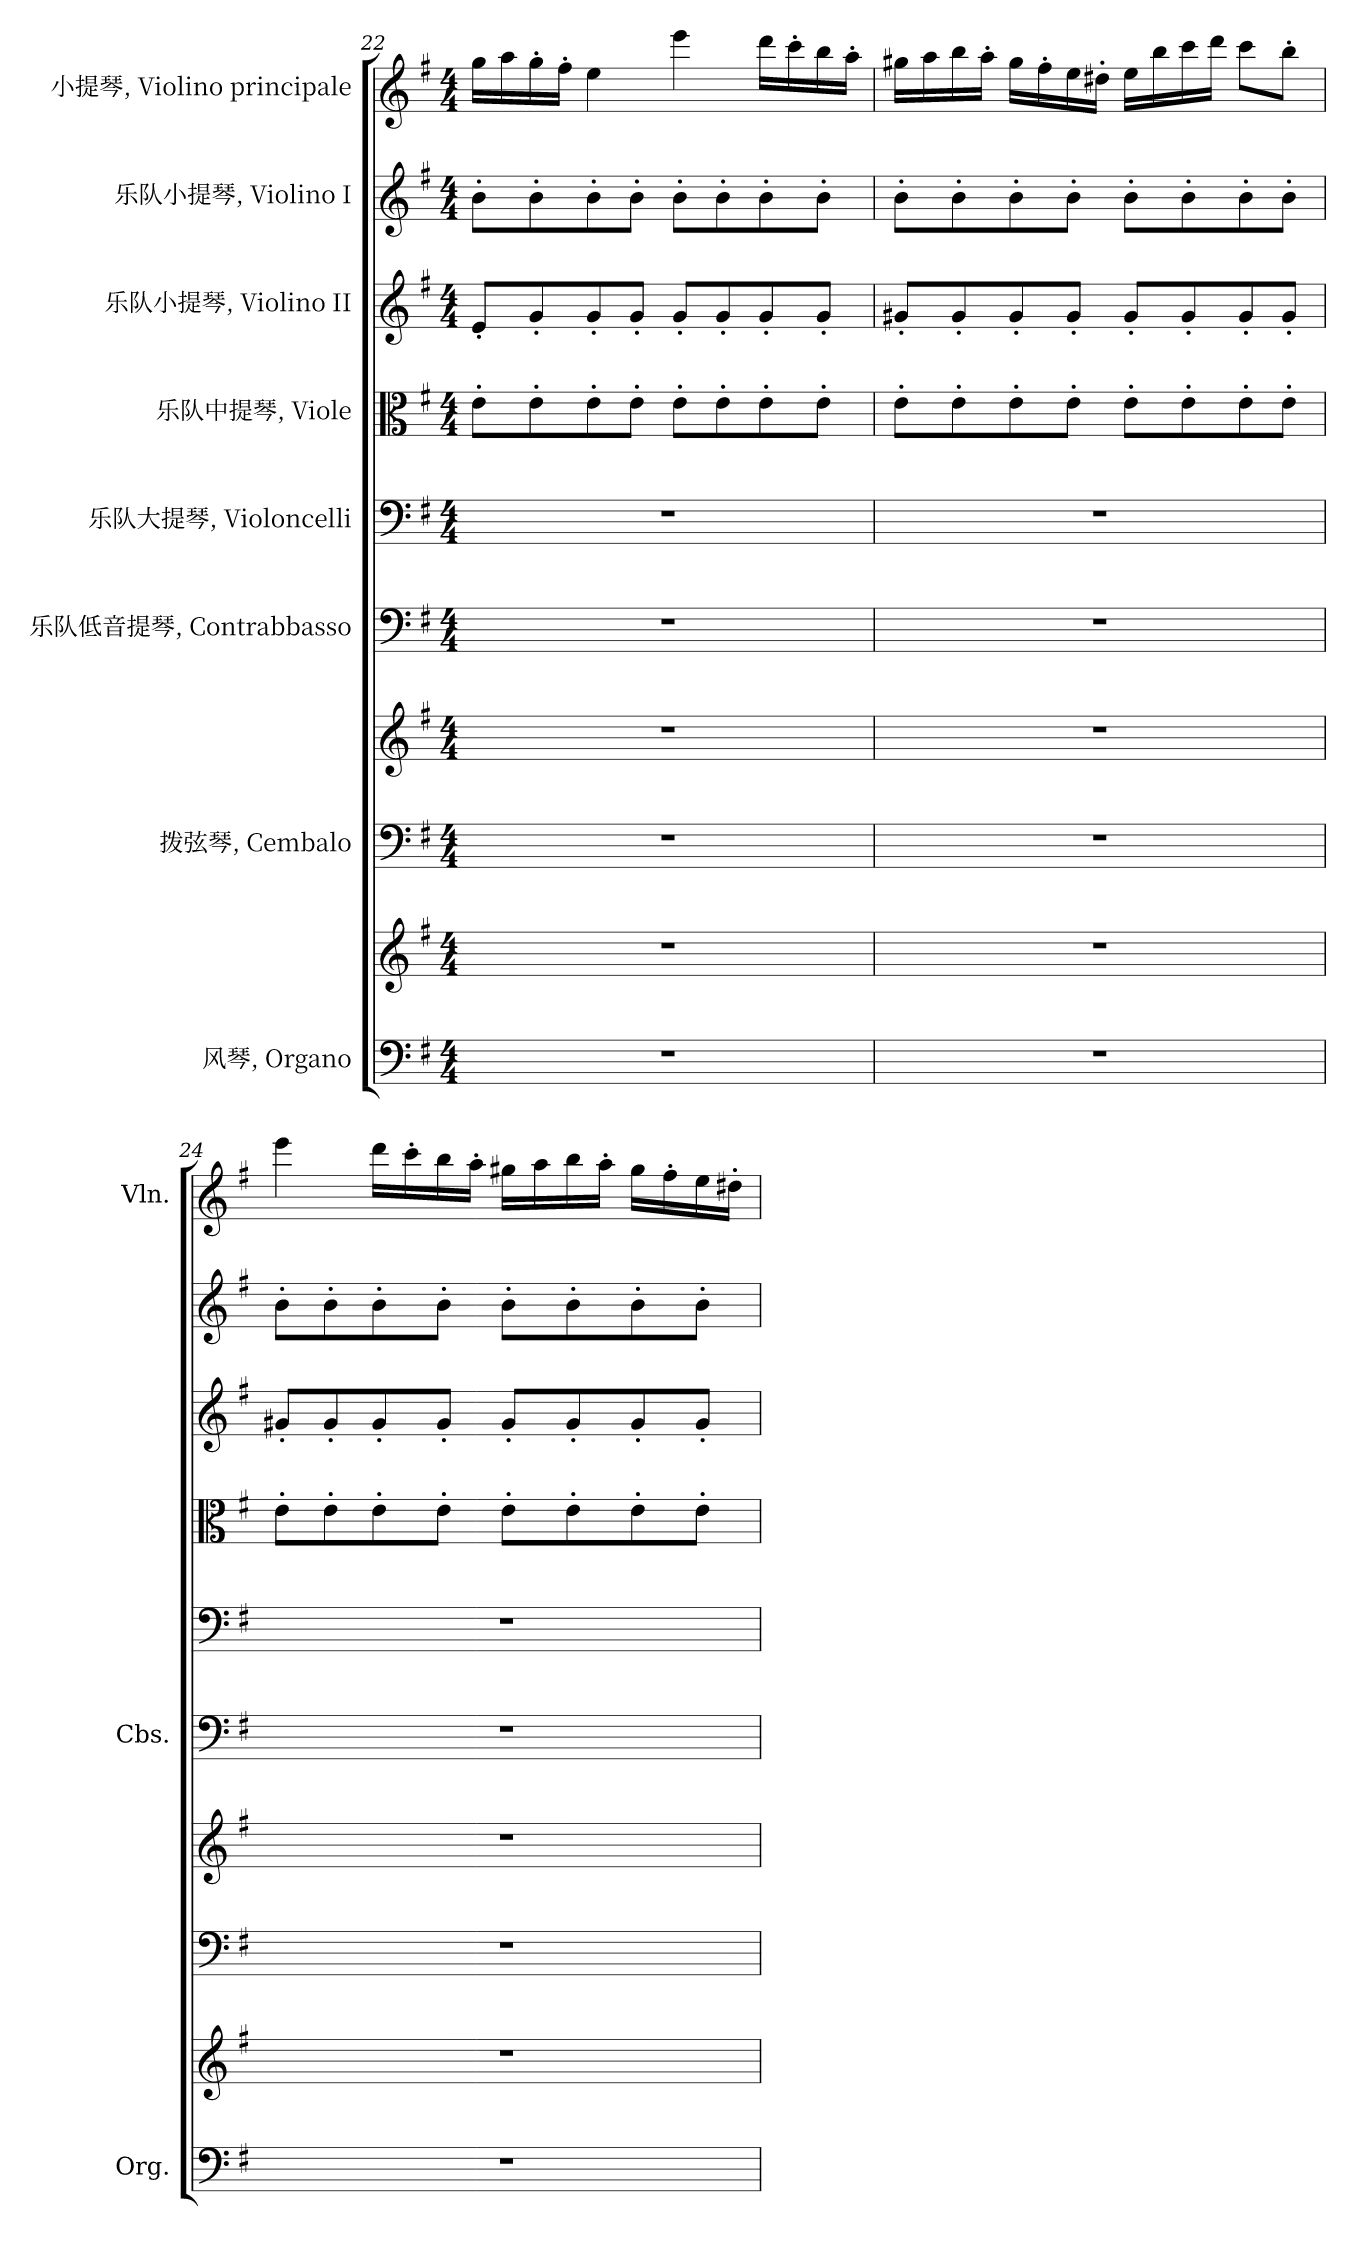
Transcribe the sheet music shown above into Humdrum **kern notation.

**kern	**kern	**kern	**kern	**kern	**kern	**kern	**kern	**kern	**kern
*part8	*part8	*part7	*part7	*part6	*part5	*part4	*part3	*part2	*part1
*staff10	*staff9	*staff8	*staff7	*staff6	*staff5	*staff4	*staff3	*staff2	*staff1
*I"风琴, Organo	*	*I"拨弦琴, Cembalo	*	*I"乐队低音提琴, Contrabbasso	*I"乐队大提琴, Violoncelli	*I"乐队中提琴, Viole	*I"乐队小提琴, Violino II	*I"乐队小提琴, Violino I	*I"小提琴, Violino principale
*I'Org.	*	*	*	*I'Cbs.	*	*	*	*	*I'Vln.
!!LO:PB:g=z
*clefF4	*clefG2	*clefF4	*clefG2	*clefF4	*clefF4	*clefC3	*clefG2	*clefG2	*clefG2
*	*	*	*	*ITrd7c12	*	*	*	*	*
*k[f#]	*k[f#]	*k[f#]	*k[f#]	*k[f#]	*k[f#]	*k[f#]	*k[f#]	*k[f#]	*k[f#]
*M4/4	*M4/4	*M4/4	*M4/4	*M4/4	*M4/4	*M4/4	*M4/4	*M4/4	*M4/4
=22	=22	=22	=22	=22	=22	=22	=22	=22	=22
1r	1r	1r	1r	1r	1r	8e'\L	8e'/L	8b'\L	16gg\LL
.	.	.	.	.	.	.	.	.	16aa\
.	.	.	.	.	.	8e'\	8g'/	8b'\	16gg'\
.	.	.	.	.	.	.	.	.	16ff#'\JJ
.	.	.	.	.	.	8e'\	8g'/	8b'\	4ee\
.	.	.	.	.	.	8e'\J	8g'/J	8b'\J	.
.	.	.	.	.	.	8e'\L	8g'/L	8b'\L	4eee\
.	.	.	.	.	.	8e'\	8g'/	8b'\	.
.	.	.	.	.	.	8e'\	8g'/	8b'\	16ddd\LL
.	.	.	.	.	.	.	.	.	16ccc'\
.	.	.	.	.	.	8e'\J	8g'/J	8b'\J	16bb\
.	.	.	.	.	.	.	.	.	16aa'\JJ
=23	=23	=23	=23	=23	=23	=23	=23	=23	=23
1r	1r	1r	1r	1r	1r	8e'\L	8g#X'/L	8b'\L	16gg#X\LL
.	.	.	.	.	.	.	.	.	16aa\
.	.	.	.	.	.	8e'\	8g#'/	8b'\	16bb\
.	.	.	.	.	.	.	.	.	16aa'\JJ
.	.	.	.	.	.	8e'\	8g#'/	8b'\	16gg#\LL
.	.	.	.	.	.	.	.	.	16ff#'\
.	.	.	.	.	.	8e'\J	8g#'/J	8b'\J	16ee\
.	.	.	.	.	.	.	.	.	16dd#X'\JJ
.	.	.	.	.	.	8e'\L	8g#'/L	8b'\L	16ee\LL
.	.	.	.	.	.	.	.	.	16bb\
.	.	.	.	.	.	8e'\	8g#'/	8b'\	16ccc\
.	.	.	.	.	.	.	.	.	16ddd\JJ
.	.	.	.	.	.	8e'\	8g#'/	8b'\	8ccc\L
.	.	.	.	.	.	8e'\J	8g#'/J	8b'\J	8bb'\J
!!LO:PB:g=z
=24	=24	=24	=24	=24	=24	=24	=24	=24	=24
1r	1r	1r	1r	1r	1r	8e'\L	8g#X'/L	8b'\L	4eee\
.	.	.	.	.	.	8e'\	8g#'/	8b'\	.
.	.	.	.	.	.	8e'\	8g#'/	8b'\	16ddd\LL
.	.	.	.	.	.	.	.	.	16ccc'\
.	.	.	.	.	.	8e'\J	8g#'/J	8b'\J	16bb\
.	.	.	.	.	.	.	.	.	16aa'\JJ
.	.	.	.	.	.	8e'\L	8g#'/L	8b'\L	16gg#X\LL
.	.	.	.	.	.	.	.	.	16aa\
.	.	.	.	.	.	8e'\	8g#'/	8b'\	16bb\
.	.	.	.	.	.	.	.	.	16aa'\JJ
.	.	.	.	.	.	8e'\	8g#'/	8b'\	16gg#\LL
.	.	.	.	.	.	.	.	.	16ff#'\
.	.	.	.	.	.	8e'\J	8g#'/J	8b'\J	16ee\
.	.	.	.	.	.	.	.	.	16dd#X'\JJ
=	=	=	=	=	=	=	=	=	=
*-	*-	*-	*-	*-	*-	*-	*-	*-	*-
